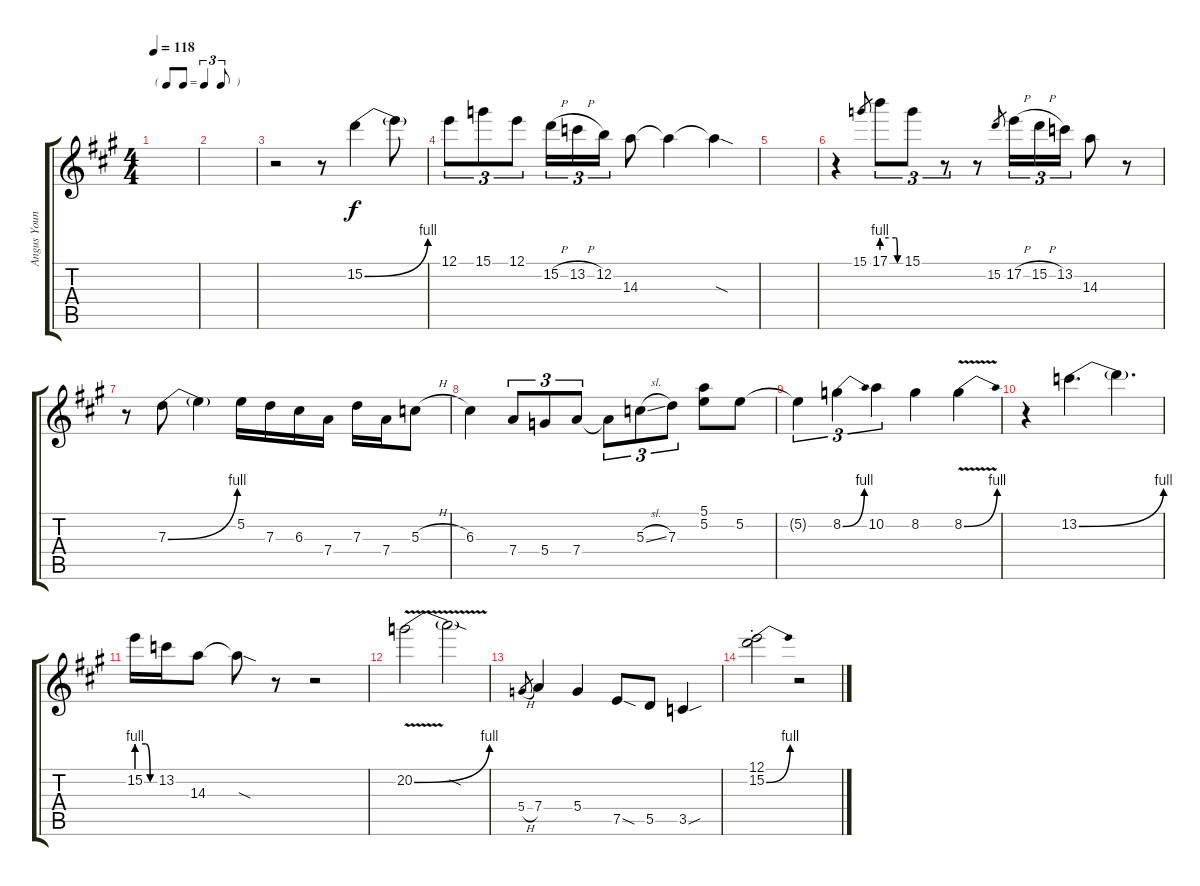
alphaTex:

\track ("Angus Young " "Angus Youn") {instrument overdrivenguitar}
\staff {score tabs}
\tuning (E4 B3 G3 D3 A2 E2) {hide}
\ts (4 4)
\tf triplet8th
\tempo 118
\clef g2
\ks a
|
|
r.2 r.8 15.2{be (bend 0 0 60 4)}.4 15.2{t}.8 |
12.1.8{tu (3 2)} 15.1.8{tu (3 2)} 12.1.8{tu (3 2)} 15.2{h}.16{tu (3 2)} 13.2{h}.16{tu (3 2)} 12.2.16{tu (3 2)} 14.3.8 14.3{t}.4 14.3{sod t}.4 |
|
r.4 15.1.8{gr} 17.1{be (custom 0 4 45 4 50 0 60 0)}.8{tu (3 2)} 15.1.8{tu (3 2)} r.8{tu (3 2)} r.8 15.2.8{gr} 17.2{h}.16{tu (3 2)} 15.2{h}.16{tu (3 2)} 13.2.16{tu (3 2)} 14.3.8 r.8 |
r.8 7.3{be (bend 0 0 60 4)}.8 7.3{t}.4 5.2.16 7.3.16 6.3.16 7.4.16 7.3.16 7.4.16 5.3{h}.8 |
6.3.4 7.4.8{tu (3 2)} 5.4.8{tu (3 2)} 7.4.8{tu (3 2)} 7.4{t}.8{tu (3 2)} 5.3{sl}.8{tu (3 2)} 7.3.8{tu (3 2)} (5.1 5.2).8 5.2.8 |
5.2{t}.4{tu (3 2)} 8.2{be (bend 0 0 60 4)}.4{tu (3 2)} 10.2.4{tu (3 2)} 8.2.4 8.2{be (bend 0 0 60 4) v}.4 |
r.4 13.2{be (bend 0 0 60 4)}.4{d} 13.2{t}.4{d} |
15.2{be (custom 0 4 30 4 45 0 60 0)}.16 13.2.16 14.3.8 14.3{sod t}.8 r.8 r.2 |
20.2{be (bend 0 0 60 4) v}.2 20.2{sod t}.2 |
5.4{h}.8{gr} 7.4.4 5.4.4 7.5{sod}.8 5.5.8 3.5{sou}.4 |
(12.1{st} 15.2{be (bend 0 0 60 4) st}).2 r.2
